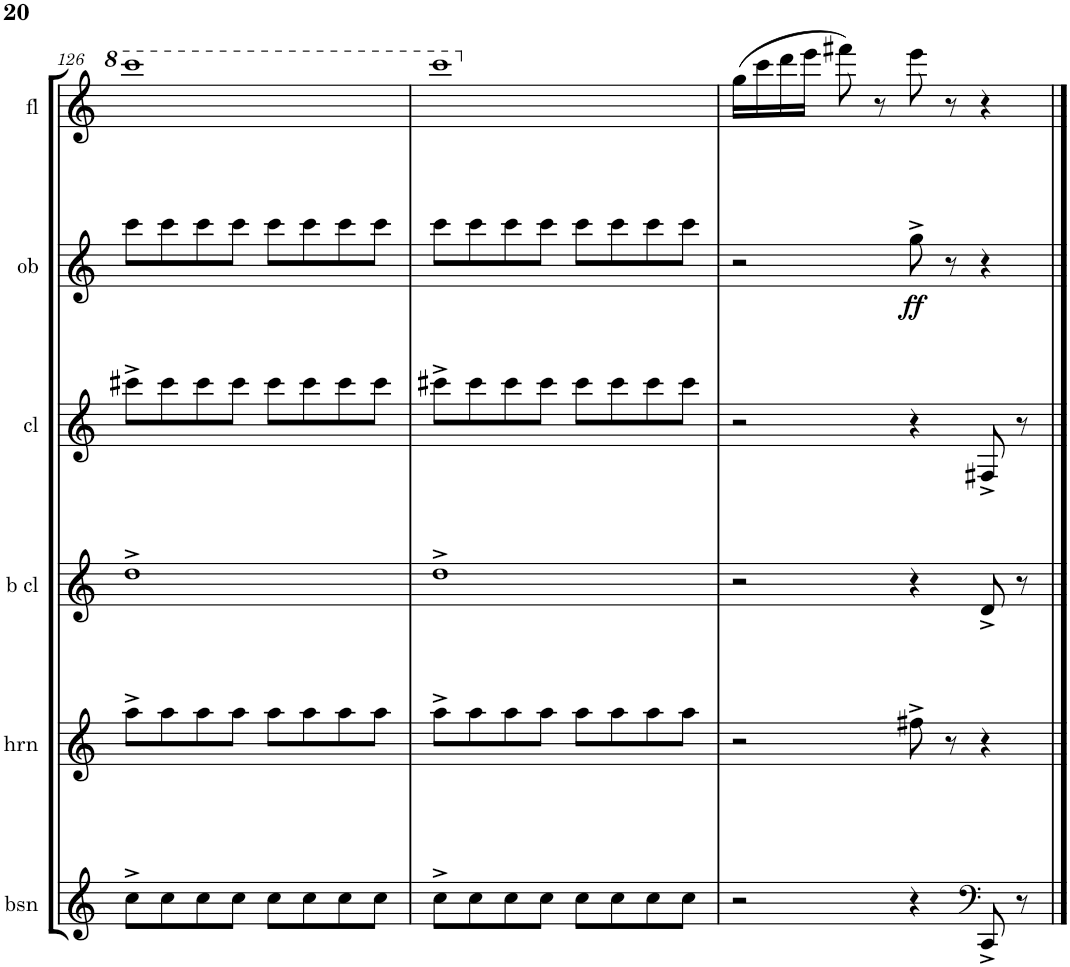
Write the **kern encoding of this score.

**kern	**kern	**kern	**kern	**kern	**dynam	**kern
*part6	*part5	*part4	*part3	*part2	*part2	*part1
*staff6	*staff5	*staff4	*staff3	*staff2	*staff2	*staff1
*I"Bassoon	*I"Horn in F	*I"Bb Bass Clarinet	*I"Bb Clarinet	*I"Oboe	*	*I"Flute
*I'bsn	*I'hrn	*I'b cl	*I'cl	*I'ob	*	*I'fl
!!LO:PB:g=z
*clefG2	*clefF4	*clefG2	*clefG2	*clefG2	*	*clefG2
*	*Trd4c7	*Trd8c14	*Trd1c2	*	*	*
*k[]	*k[]	*k[]	*k[]	*k[]	*	*k[]
*M4/4	*M4/4	*M4/4	*M4/4	*M4/4	*	*M4/4
=126	=126	=126	=126	=126	=126	=126
8cc^\L	8aa^\L	1dd^	8ccc#X^\L	8ccc\L	.	1cccc
8cc\	8aa\	.	8ccc#\	8ccc\	.	.
8cc\	8aa\	.	8ccc#\	8ccc\	.	.
8cc\J	8aa\J	.	8ccc#\J	8ccc\J	.	.
8cc\L	8aa\L	.	8ccc#\L	8ccc\L	.	.
8cc\	8aa\	.	8ccc#\	8ccc\	.	.
8cc\	8aa\	.	8ccc#\	8ccc\	.	.
8cc\J	8aa\J	.	8ccc#\J	8ccc\J	.	.
=127	=127	=127	=127	=127	=127	=127
8cc^\L	8aa^\L	1dd^	8ccc#X^\L	8ccc\L	.	1cccc
8cc\	8aa\	.	8ccc#\	8ccc\	.	.
8cc\	8aa\	.	8ccc#\	8ccc\	.	.
8cc\J	8aa\J	.	8ccc#\J	8ccc\J	.	.
8cc\L	8aa\L	.	8ccc#\L	8ccc\L	.	.
8cc\	8aa\	.	8ccc#\	8ccc\	.	.
8cc\	8aa\	.	8ccc#\	8ccc\	.	.
8cc\J	8aa\J	.	8ccc#\J	8ccc\J	.	.
=128	=128	=128	=128	=128	=128	=128
2r	2r	2r	2r	2r	.	(16gg\LL
.	.	.	.	.	.	16ccc\
.	.	.	.	.	.	16ddd\
.	.	.	.	.	.	16eee\JJ
.	.	.	.	.	.	8fff#X\)
.	.	.	.	.	.	8r
!	!	!	!	!	!LO:DY:b	!
4r	8ff#X^\	4r	4r	8gg^\	ff	8eee\
.	8r	.	.	8r	.	8r
*clefF4	*	*	*	*	*	*
8CC^/	4r	8d^/	8F#X^/	4r	.	4r
8r	.	8r	8r	.	.	.
==	==	==	==	==	==	==
*-	*-	*-	*-	*-	*-	*-
